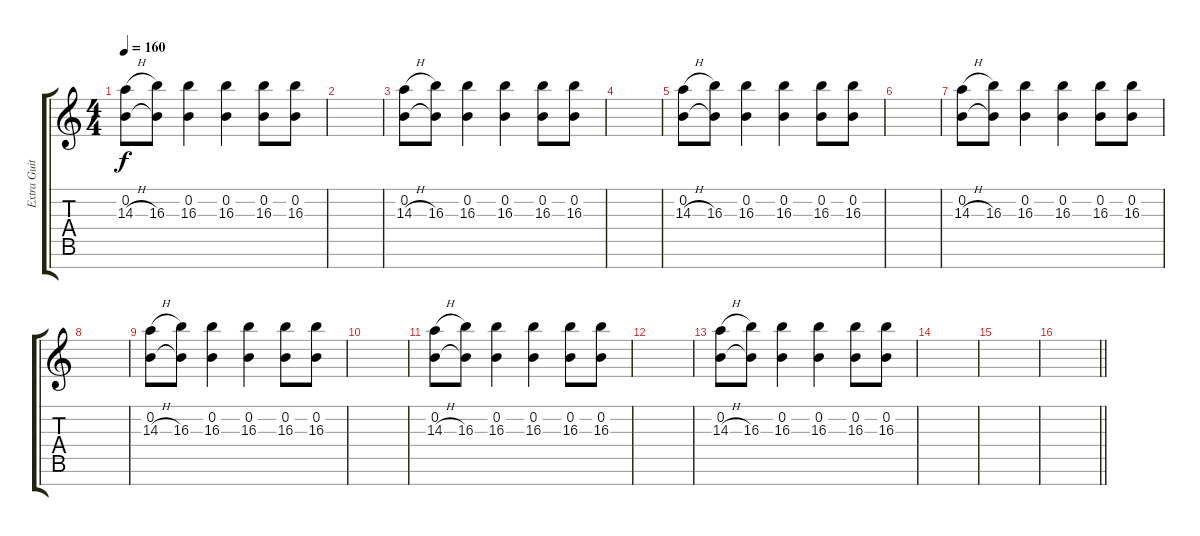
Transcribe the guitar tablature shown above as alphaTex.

\track ("Extra Guitar 2" "Extra Guit") {instrument distortionguitar}
\staff {score tabs}
\tuning (E4 B3 G3 D3 A2 E2 B1) {hide}
\ts (4 4)
\tempo 160
\clef g2
\ks c
(0.2 14.3{h}).8{dy f} (0.2{t} 16.3).8 (0.2 16.3).4 (0.2 16.3).4 (0.2 16.3).8 (0.2 16.3).8 |
|
(0.2 14.3{h}).8 (0.2{t} 16.3).8 (0.2 16.3).4 (0.2 16.3).4 (0.2 16.3).8 (0.2 16.3).8 |
|
(0.2 14.3{h}).8 (0.2{t} 16.3).8 (0.2 16.3).4 (0.2 16.3).4 (0.2 16.3).8 (0.2 16.3).8 |
|
(0.2 14.3{h}).8 (0.2{t} 16.3).8 (0.2 16.3).4 (0.2 16.3).4 (0.2 16.3).8 (0.2 16.3).8 |
|
(0.2 14.3{h}).8 (0.2{t} 16.3).8 (0.2 16.3).4 (0.2 16.3).4 (0.2 16.3).8 (0.2 16.3).8 |
|
(0.2 14.3{h}).8 (0.2{t} 16.3).8 (0.2 16.3).4 (0.2 16.3).4 (0.2 16.3).8 (0.2 16.3).8 |
|
(0.2 14.3{h}).8 (0.2{t} 16.3).8 (0.2 16.3).4 (0.2 16.3).4 (0.2 16.3).8 (0.2 16.3).8 |
|
|
\barLineRight lightlight
